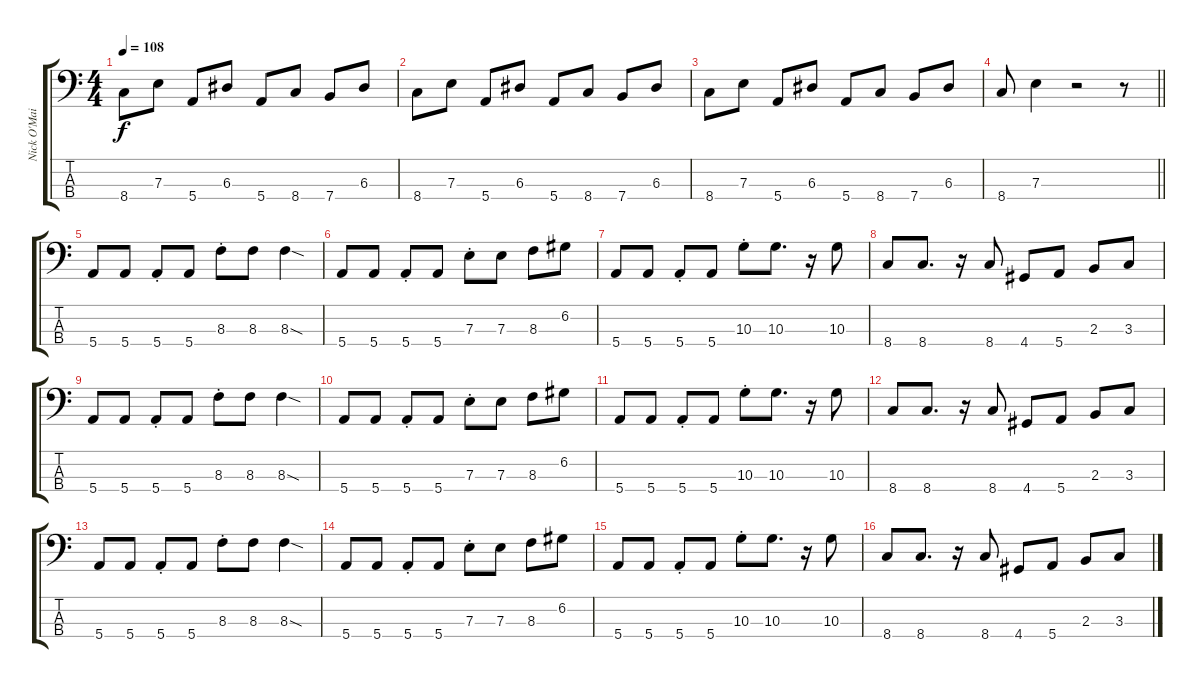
\track ("Nick O'Mailey" "Nick O'Mai") {instrument synthbass2}
\staff {score tabs}
\tuning (G2 D2 A1 E1) {hide}
\ts (4 4)
\tempo 108
\clef f4
\ks c
8.4.8{dy f} 7.3.8 5.4.8 6.3.8 5.4.8 8.4.8 7.4.8 6.3.8 |
8.4.8 7.3.8 5.4.8 6.3.8 5.4.8 8.4.8 7.4.8 6.3.8 |
8.4.8 7.3.8 5.4.8 6.3.8 5.4.8 8.4.8 7.4.8 6.3.8 |
\barLineRight lightlight
8.4.8 7.3.4 r.2 r.8 |
5.4.8 5.4.8 5.4{st}.8 5.4.8 8.3{st}.8 8.3.8 8.3{sod}.4 |
5.4.8 5.4.8 5.4{st}.8 5.4.8 7.3{st}.8 7.3.8 8.3.8 6.2.8 |
5.4.8 5.4.8 5.4{st}.8 5.4.8 10.3{st}.8 10.3.8{d} r.16 10.3.8 |
8.4.8 8.4.8{d} r.16 8.4.8 4.4.8 5.4.8 2.3.8 3.3.8 |
5.4.8 5.4.8 5.4{st}.8 5.4.8 8.3{st}.8 8.3.8 8.3{sod}.4 |
5.4.8 5.4.8 5.4{st}.8 5.4.8 7.3{st}.8 7.3.8 8.3.8 6.2.8 |
5.4.8 5.4.8 5.4{st}.8 5.4.8 10.3{st}.8 10.3.8{d} r.16 10.3.8 |
8.4.8 8.4.8{d} r.16 8.4.8 4.4.8 5.4.8 2.3.8 3.3.8 |
5.4.8 5.4.8 5.4{st}.8 5.4.8 8.3{st}.8 8.3.8 8.3{sod}.4 |
5.4.8 5.4.8 5.4{st}.8 5.4.8 7.3{st}.8 7.3.8 8.3.8 6.2.8 |
5.4.8 5.4.8 5.4{st}.8 5.4.8 10.3{st}.8 10.3.8{d} r.16 10.3.8 |
8.4.8 8.4.8{d} r.16 8.4.8 4.4.8 5.4.8 2.3.8 3.3.8
